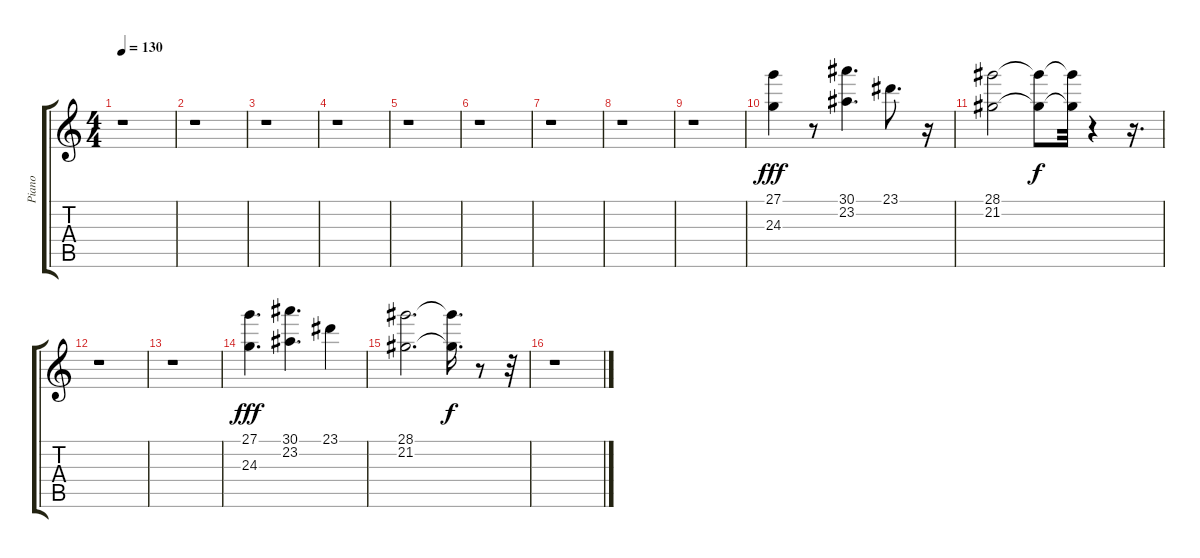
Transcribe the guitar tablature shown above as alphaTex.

\track ("Piano" "Piano") {instrument electricpiano2}
\staff {score tabs}
\tuning (E4 B3 G3 D3 A2 E2) {hide}
\ts (4 4)
\tempo 130
\clef g2
\ks c
r.1{dy fff} |
r.1 |
r.1 |
r.1 |
r.1 |
r.1 |
r.1 |
r.1 |
r.1 |
(27.1 24.3).4 r.8 (30.1 23.2).4{d} 23.1.8{d} r.16 |
(28.1 21.2).2 (28.1{t} 21.2{t}).8{dy f} (28.1{t} 21.2{t}).32 r.4 r.16{d} |
r.1 |
r.1 |
(27.1 24.3).4{d dy fff} (30.1 23.2).4{d} 23.1.4 |
(28.1 21.2).2{d} (28.1{t} 21.2{t}).16{d dy f} r.8 r.32 |
r.1
